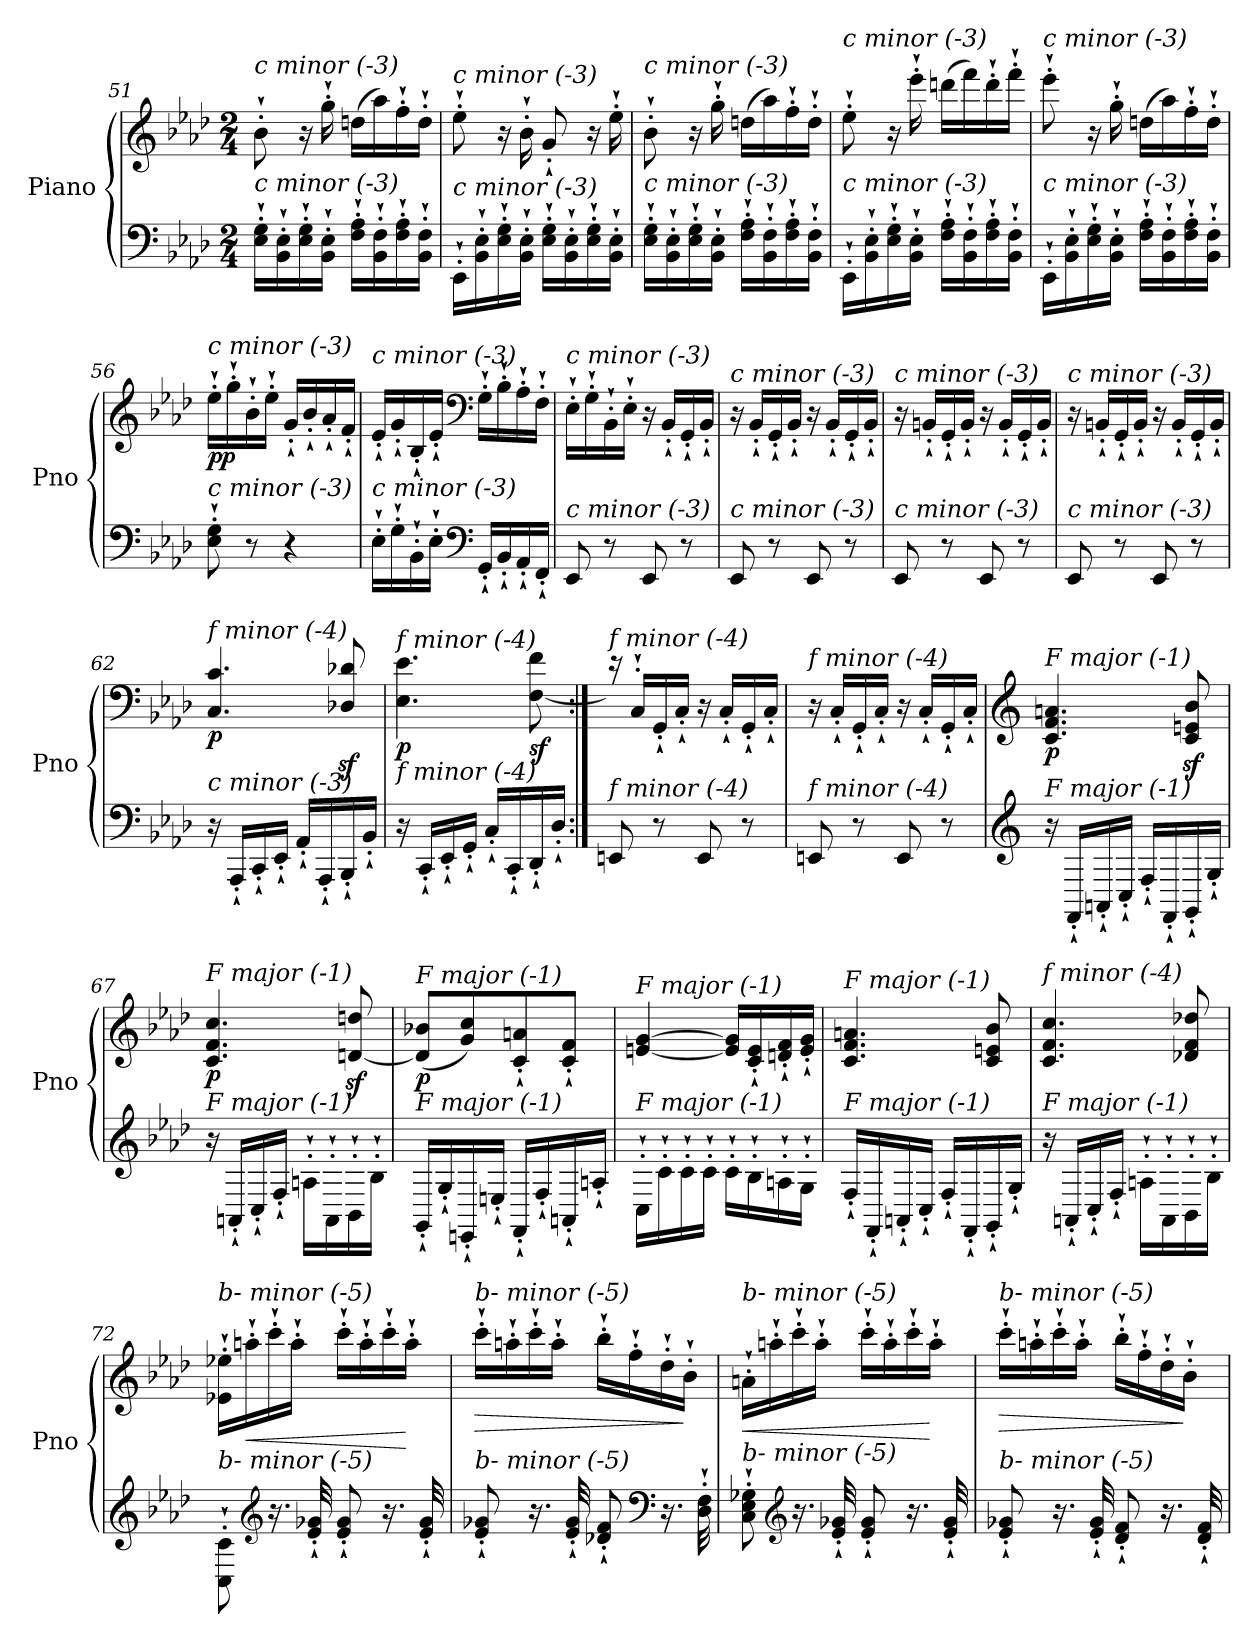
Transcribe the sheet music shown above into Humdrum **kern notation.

**kern	**kern	**dynam
*part1	*part1	*part1
*staff2	*staff1	*staff1/2
*I"Piano	*	*
*I'Pno	*	*
!!LO:LB:g=z
*clefF4	*clefG2	*
*k[b-e-a-d-]	*k[b-e-a-d-]	*
*M2/4	*M2/4	*
=51	=51	=51
!	!LO:TX:i:t=c minor (-3)	!
!LO:TX:i:t=c minor (-3)	!	!
16E-\`' 16G\`'LL	8b-`'\	.
16BB-\`' 16E-\`'	.	.
16E-\`' 16G\`'	16r	.
16BB-\`' 16E-\`'JJ	16gg`'\	.
16F\`' 16A-\`'LL	(16ddn\LL	.
16BB-\`' 16F\`'	16aa-\)	.
16F\`' 16A-\`'	16ff`'\	.
16BB-\`' 16F\`'JJ	16dd`'\JJ	.
=52	=52	=52
!	!LO:TX:i:t=c minor (-3)	!
!LO:TX:i:t=c minor (-3)	!	!
!	!	!LO:DY:b
16EE-`'\LL	8ee-`'\	other-dynamics
16BB-\`' 16E-\`'	.	.
16E-\`' 16G\`'	16r	.
16BB-\`' 16E-\`'JJ	16b-`'\	.
16E-\`' 16G\`'LL	8g`'/	.
16BB-\`' 16E-\`'	.	.
16E-\`' 16G\`'	16r	.
16BB-\`' 16E-\`'JJ	16ee-`'\	.
=53	=53	=53
!	!LO:TX:i:t=c minor (-3)	!
!LO:TX:i:t=c minor (-3)	!	!
16E-\`' 16G\`'LL	8b-`'\	.
16BB-\`' 16E-\`'	.	.
16E-\`' 16G\`'	16r	.
16BB-\`' 16E-\`'JJ	16gg`'\	.
16F\`' 16A-\`'LL	(16ddn\LL	.
16BB-\`' 16F\`'	16aa-\)	.
16F\`' 16A-\`'	16ff`'\	.
16BB-\`' 16F\`'JJ	16dd`'\JJ	.
=54	=54	=54
!	!LO:TX:i:t=c minor (-3)	!
!LO:TX:i:t=c minor (-3)	!	!
16EE-`'\LL	8ee-`'\	.
16BB-\`' 16E-\`'	.	.
16E-\`' 16G\`'	16r	.
16BB-\`' 16E-\`'JJ	16eee-`'\	.
16F\`' 16A-\`'LL	(16dddn\LL	.
16BB-\`' 16F\`'	16fff\)	.
16F\`' 16A-\`'	16ddd`'\	.
16BB-\`' 16F\`'JJ	16fff`'\JJ	.
=55	=55	=55
!	!LO:TX:i:t=c minor (-3)	!
!LO:TX:i:t=c minor (-3)	!	!
16EE-`'\LL	8eee-`'\	.
16BB-\`' 16E-\`'	.	.
16E-\`' 16G\`'	16r	.
16BB-\`' 16E-\`'JJ	16gg`'\	.
16F\`' 16A-\`'LL	(16ddn\LL	.
16BB-\`' 16F\`'	16aa-\)	.
16F\`' 16A-\`'	16ff`'\	.
16BB-\`' 16F\`'JJ	16dd`'\JJ	.
!!LO:LB:g=z
=56	=56	=56
!	!LO:TX:i:t=c minor (-3)	!
!LO:TX:i:t=c minor (-3)	!	!
!	!	!LO:DY:b
8E-\`' 8G\`'	16ee-`'\LL	pp
.	16gg`'\	.
8r	16b-`'\	.
.	16ee-`'\JJ	.
4r	16g`'/LL	.
.	16b-`'/	.
.	16a-`'/	.
.	16f`'/JJ	.
=57	=57	=57
!	!LO:TX:i:t=c minor (-3)	!
!LO:TX:i:t=c minor (-3)	!	!
16E-`'\LL	16e-`'/LL	.
16G`'\	16g`'/	.
16BB-`'\	16B-`'/	.
16E-`'\JJ	16e-`'/JJ	.
*clefF4	*clefF4	*
16GG`'/LL	16G`'\LL	.
16BB-`'/	16B-`'\	.
16AA-`'/	16A-`'\	.
16FF`'/JJ	16F`'\JJ	.
=58	=58	=58
!	!LO:TX:i:t=c minor (-3)	!
!LO:TX:i:t=c minor (-3)	!	!
8EE-/	16E-`'\LL	.
.	16G`'\	.
8r	16BB-`'\	.
.	16E-`'\JJ	.
8EE-/	16r	.
.	16BB-`'/LL	.
8r	16GG`'/	.
.	16BB-`'/JJ	.
=59	=59	=59
!	!LO:TX:i:t=c minor (-3)	!
!LO:TX:i:t=c minor (-3)	!	!
8EE-/	16r	.
.	16BB-`'/LL	.
8r	16GG`'/	.
.	16BB-`'/JJ	.
8EE-/	16r	.
.	16BB-`'/LL	.
8r	16GG`'/	.
.	16BB-`'/JJ	.
=60	=60	=60
!	!LO:TX:i:t=c minor (-3)	!
!LO:TX:i:t=c minor (-3)	!	!
!	!	!LO:DY:b
8EE-/	16r	other-dynamics
.	16BBn`'/LL	.
8r	16GG`'/	.
.	16BB`'/JJ	.
8EE-/	16r	.
.	16BB`'/LL	.
8r	16GG`'/	.
.	16BB`'/JJ	.
!!LO:LB:g=z
=61	=61	=61
!	!LO:TX:i:t=c minor (-3)	!
!LO:TX:i:t=c minor (-3)	!	!
8EE-/	16r	.
.	16BBn`'/LL	.
8r	16GG`'/	.
.	16BB`'/JJ	.
8EE-/	16r	.
.	16BB`'/LL	.
8r	16GG`'/	.
.	16BB`'/JJ	.
=62	=62	=62
!	!LO:TX:i:t=f minor (-4)	!
!LO:TX:i:t=c minor (-3)	!	!
!	!	!LO:DY:b
16r	4.C/ 4.c/	p
16AAA-`'/LL	.	.
16CC`'/	.	.
16EE-`'/JJ	.	.
16AA-`'/LL	.	.
16AAA-`'/	.	.
16BBB-`'/	8D-X/z< 8d-X/z<	.
16BB-`'/JJ	.	.
=63	=63	=63
*^	*^	*
!	!	!LO:TX:i:t=f minor (-4)	!	!
!LO:TX:i:t=f minor (-4)	!	!	!	!
!	!	!	!	!LO:DY:b
4.ryy	16r	4.E-\ 4.e-\	4.ryy	p
.	16CC`'/LL	.	.	.
.	16EE-`'/	.	.	.
.	16GG`'/JJ	.	.	.
.	16C`'/LL	.	.	.
.	16CC`'/	.	.	.
!	!	!	!	!LO:DY:b
8ryy	16DD-`'/	8ryy	[8F\ 8f\	sf
.	16D-`'/JJ	.	.	.
=64:|!	=64:|!	=64:|!	=64:|!	=64:|!
!	!	!LO:TX:i:t=f minor (-4)	!	!
!LO:TX:i:t=f minor (-4)	!	!	!	!
!	!	!	!	!LO:DY:b
8ryy	8EEn/	16r	8Fyy]	other-dynamics
.	.	16C`'/LL	.	.
4.ryy	8r	16GG`'/	4.ryy	.
.	.	16C`'/JJ	.	.
.	8EE/	16r	.	.
.	.	16C`'/LL	.	.
.	8r	16GG`'/	.	.
.	.	16C`'/JJ	.	.
*v	*v	*	*	*
*	*v	*v	*
=65	=65	=65
!	!LO:TX:i:t=f minor (-4)	!
!LO:TX:i:t=f minor (-4)	!	!
8EEn/	16r	.
.	16C`'/LL	.
8r	16GG`'/	.
.	16C`'/JJ	.
8EE/	16r	.
.	16C`'/LL	.
8r	16GG`'/	.
.	16C`'/JJ	.
!!LO:PB:g=z
=66	=66	=66
*clefG2	*clefG2	*
!	!LO:TX:i:t=F major (-1)	!
!LO:TX:i:t=F major (-1)	!	!
!	!	!LO:DY:b
16r	4.c/ 4.f/ 4.an/	p
16FF`'/LL	.	.
16AAn`'/	.	.
16C`'/JJ	.	.
16F`'/LL	.	.
16FF`'/	.	.
16GG`'/	8c/z> 8en/z> 8b-/z>	.
16G`'/JJ	.	.
=67	=67	=67
!	!LO:TX:i:t=F major (-1)	!
!LO:TX:i:t=F major (-1)	!	!
!	!	!LO:DY:b
16r	4.c/ 4.f/ 4.cc/	p
16AAn`'/LL	.	.
16C`'/	.	.
16F`'/JJ	.	.
16An`'\LL	.	.
16AA`'\	.	.
16BB-`'\	[8dn/z> 8ddn/z>	.
16B-`'\JJ	.	.
=68	=68	=68
!	!LO:TX:i:t=F major (-1)	!
!LO:TX:i:t=F major (-1)	!	!
!	!	!LO:DY:b
16GG`'/LL	(8d/] 8b-Xi/L	p
16G`'/	.	.
16EEn`'/	8g/ 8cc/)	.
16En`'/JJ	.	.
16FF`'/LL	8c/`' 8an/`'	.
16F`'/	.	.
16AAn`'/	8c/`' 8f/`'J	.
16An`'/JJ	.	.
=69	=69	=69
!	!LO:TX:i:t=F major (-1)	!
!LO:TX:i:t=F major (-1)	!	!
16C`'\LL	[4en/ [4g/	.
16c`'\	.	.
16c`'\	.	.
16c`'\JJ	.	.
16c`'\LL	16e/] 16g/]LL	.
16B-`'\	16c/`' 16e/`'	.
16An`'\	16dn/`' 16f/`'	.
16G`'\JJ	16e/`' 16g/`'JJ	.
=70	=70	=70
!	!LO:TX:i:t=F major (-1)	!
!LO:TX:i:t=F major (-1)	!	!
16F`'/LL	4.c/ 4.f/ 4.an/	.
16FF`'/	.	.
16AAn`'/	.	.
16C`'/JJ	.	.
16F`'/LL	.	.
16FF`'/	.	.
16GG`'/	8c/ 8en/ 8b-/	.
16G`'/JJ	.	.
!!LO:LB:g=z
=71	=71	=71
!	!LO:TX:i:t=f minor (-4)	!
!LO:TX:i:t=F major (-1)	!	!
16r	4.c/ 4.f/ 4.cc/	.
16AAn`'/LL	.	.
16C`'/	.	.
16F`'/JJ	.	.
16An`'\LL	.	.
16AA`'\	.	.
16BB-`'\	8d-X/ 8f/ 8dd-X/	.
16B-`'\JJ	.	.
=72	=72	=72
!	!LO:TX:i:t=b- minor (-5)	!
!LO:TX:i:t=b- minor (-5)	!	!
8C\`' 8c\`'	16e-X\`' 16ee-X\`'LL	.
!	!	!LO:HP:b
.	16aan`'\	<
*clefG2	*	*
16.r	16ccc`'\	.
.	16aa`'\JJ	.
32e-/`' 32g-X/`'	.	.
8e-/`' 8g-/`'	16ccc`'\LL	.
.	16aa`'\	.
16.r	16ccc`'\	.
.	16aa`'\JJ	[
32e-/`' 32g-/`'	.	.
=73	=73	=73
!	!LO:TX:i:t=b- minor (-5)	!
!LO:TX:i:t=b- minor (-5)	!	!
!	!	!LO:HP:b
8e-/`' 8g-X/`'	16ccc`'\LL	>
.	16aan`'\	.
16.r	16ccc`'\	.
.	16aa`'\JJ	.
32e-/`' 32g-/`'	.	.
8d-X/`' 8f/`'	16bb-`'\LL	.
.	16ff`'\	.
*clefF4	*	*
16.r	16dd-`'\	.
.	16b-`'\JJ	]
32D-\`' 32F\`'	.	.
=74	=74	=74
!	!LO:TX:i:t=b- minor (-5)	!
!LO:TX:i:t=b- minor (-5)	!	!
!	!	!LO:HP:b
8C\`' 8E-\`' 8G-X\`'	16an`'\LL	<
.	16aan`'\	.
*clefG2	*	*
16.r	16ccc`'\	.
.	16aa`'\JJ	.
32e-/`' 32g-X/`'	.	.
8e-/`' 8g-/`'	16ccc`'\LL	.
.	16aa`'\	.
16.r	16ccc`'\	.
.	16aa`'\JJ	[
32e-/`' 32g-/`'	.	.
!!LO:LB:g=z
=75	=75	=75
!	!LO:TX:i:t=b- minor (-5)	!
!LO:TX:i:t=b- minor (-5)	!	!
!	!	!LO:HP:b
8e-/`' 8g-X/`'	16ccc`'\LL	>
.	16aan`'\	.
16.r	16ccc`'\	.
.	16aa`'\JJ	.
32e-/`' 32g-/`'	.	.
8d-/`' 8f/`'	16bb-`'\LL	.
.	16ff`'\	.
16.r	16dd-`'\	.
.	16b-`'\JJ	]
32d-/`' 32f/`'	.	.
=	=	=
*-	*-	*-
